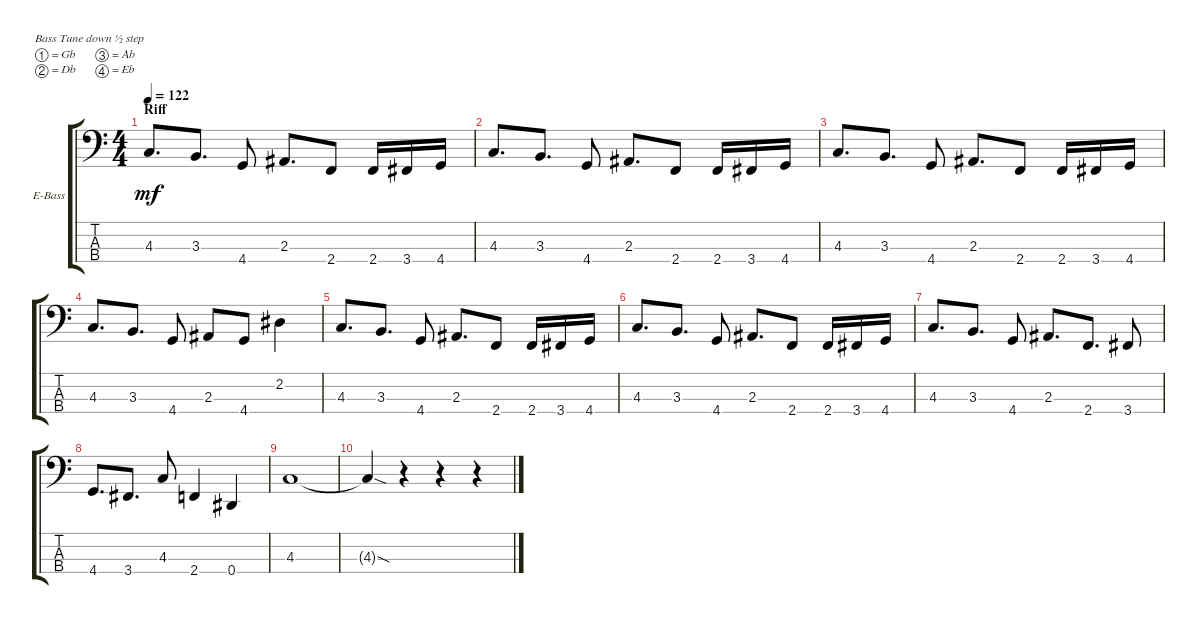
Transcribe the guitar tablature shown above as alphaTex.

\bracketExtendMode groupsimilarinstruments
\firstSystemTrackNameOrientation horizontal
\otherSystemsTrackNameOrientation horizontal
\track ("Todd Kerns" "E-Bass") {instrument electricbassfinger}
\staff {score tabs}
\tuning (Gb2 Db2 Ab1 Eb1)
\ts (4 4)
\section ("" "Riff")
\tempo 122
\clef f4
\ks c
4.3.8{d dy mf} 3.3.8{d} 4.4.8 2.3.8{d} 2.4.8 2.4.16 3.4.16 4.4.16 |
4.3.8{d} 3.3.8{d} 4.4.8 2.3.8{d} 2.4.8 2.4.16 3.4.16 4.4.16 |
4.3.8{d} 3.3.8{d} 4.4.8 2.3.8{d} 2.4.8 2.4.16 3.4.16 4.4.16 |
4.3.8{d} 3.3.8{d} 4.4.8 2.3.8 4.4.8 2.2.4 |
4.3.8{d} 3.3.8{d} 4.4.8 2.3.8{d} 2.4.8 2.4.16 3.4.16 4.4.16 |
4.3.8{d} 3.3.8{d} 4.4.8 2.3.8{d} 2.4.8 2.4.16 3.4.16 4.4.16 |
4.3.8{d} 3.3.8{d} 4.4.8 2.3.8{d} 2.4.8{d} 3.4.8 |
4.4.8{d} 3.4.8{d} 4.3.8 2.4.4 0.4.4 |
4.3.1 |
4.3{sod t}.4 r.4 r.4 r.4
